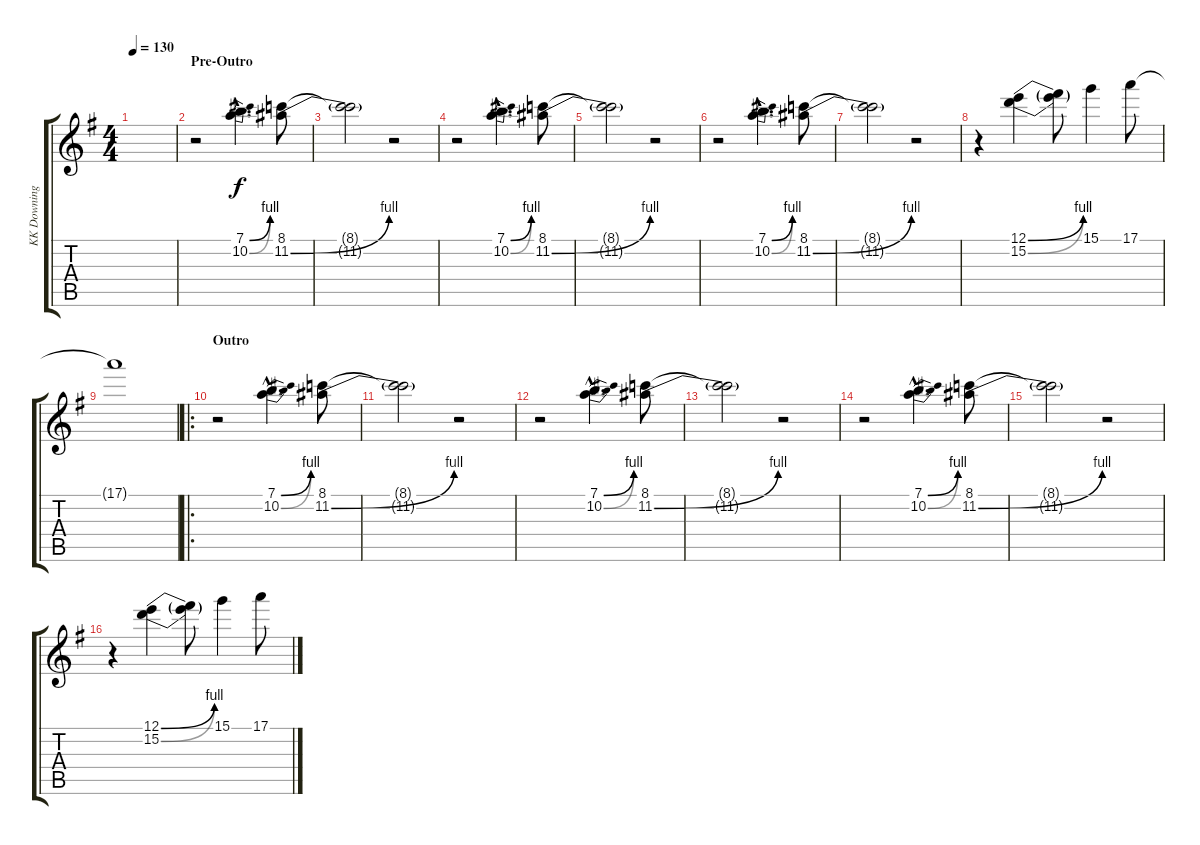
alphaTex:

\track ("KK Downing" "KK Downing") {instrument distortionguitar}
\staff {score tabs}
\tuning (E4 B3 G3 D3 A2 E2) {hide}
\ts (4 4)
\tempo 130
\clef g2
\ks g
|
\section ("" "Pre-Outro")
r.2 (7.1{be (bend 0 0 60 4) hac} 10.2{be (bend 0 0 60 4) hac}).4{d} (8.1 11.2{be (bend 0 0 60 4)}).8 |
(8.1{t} 11.2{t}).2 r.2 |
r.2 (7.1{be (bend 0 0 60 4) hac} 10.2{be (bend 0 0 60 4) hac}).4{d} (8.1 11.2{be (bend 0 0 60 4)}).8 |
(8.1{t} 11.2{t}).2 r.2 |
r.2 (7.1{be (bend 0 0 60 4) hac} 10.2{be (bend 0 0 60 4) hac}).4{d} (8.1 11.2{be (bend 0 0 60 4)}).8 |
(8.1{t} 11.2{t}).2 r.2 |
r.4 (12.1{be (bend 0 0 60 4)} 15.2{be (bend 0 0 60 4)}).4 (12.1{t} 15.2{t}).8 15.1.4 17.1.8 |
17.1{t}.1 |
\ro
\section ("" "Outro")
r.2 (7.1{be (bend 0 0 60 4) hac} 10.2{be (bend 0 0 60 4) hac}).4{d} (8.1 11.2{be (bend 0 0 60 4)}).8 |
(8.1{t} 11.2{t}).2 r.2 |
r.2 (7.1{be (bend 0 0 60 4) hac} 10.2{be (bend 0 0 60 4) hac}).4{d} (8.1 11.2{be (bend 0 0 60 4)}).8 |
(8.1{t} 11.2{t}).2 r.2 |
r.2 (7.1{be (bend 0 0 60 4) hac} 10.2{be (bend 0 0 60 4) hac}).4{d} (8.1 11.2{be (bend 0 0 60 4)}).8 |
(8.1{t} 11.2{t}).2 r.2 |
r.4 (12.1{be (bend 0 0 60 4)} 15.2{be (bend 0 0 60 4)}).4 (12.1{t} 15.2{t}).8 15.1.4 17.1.8
